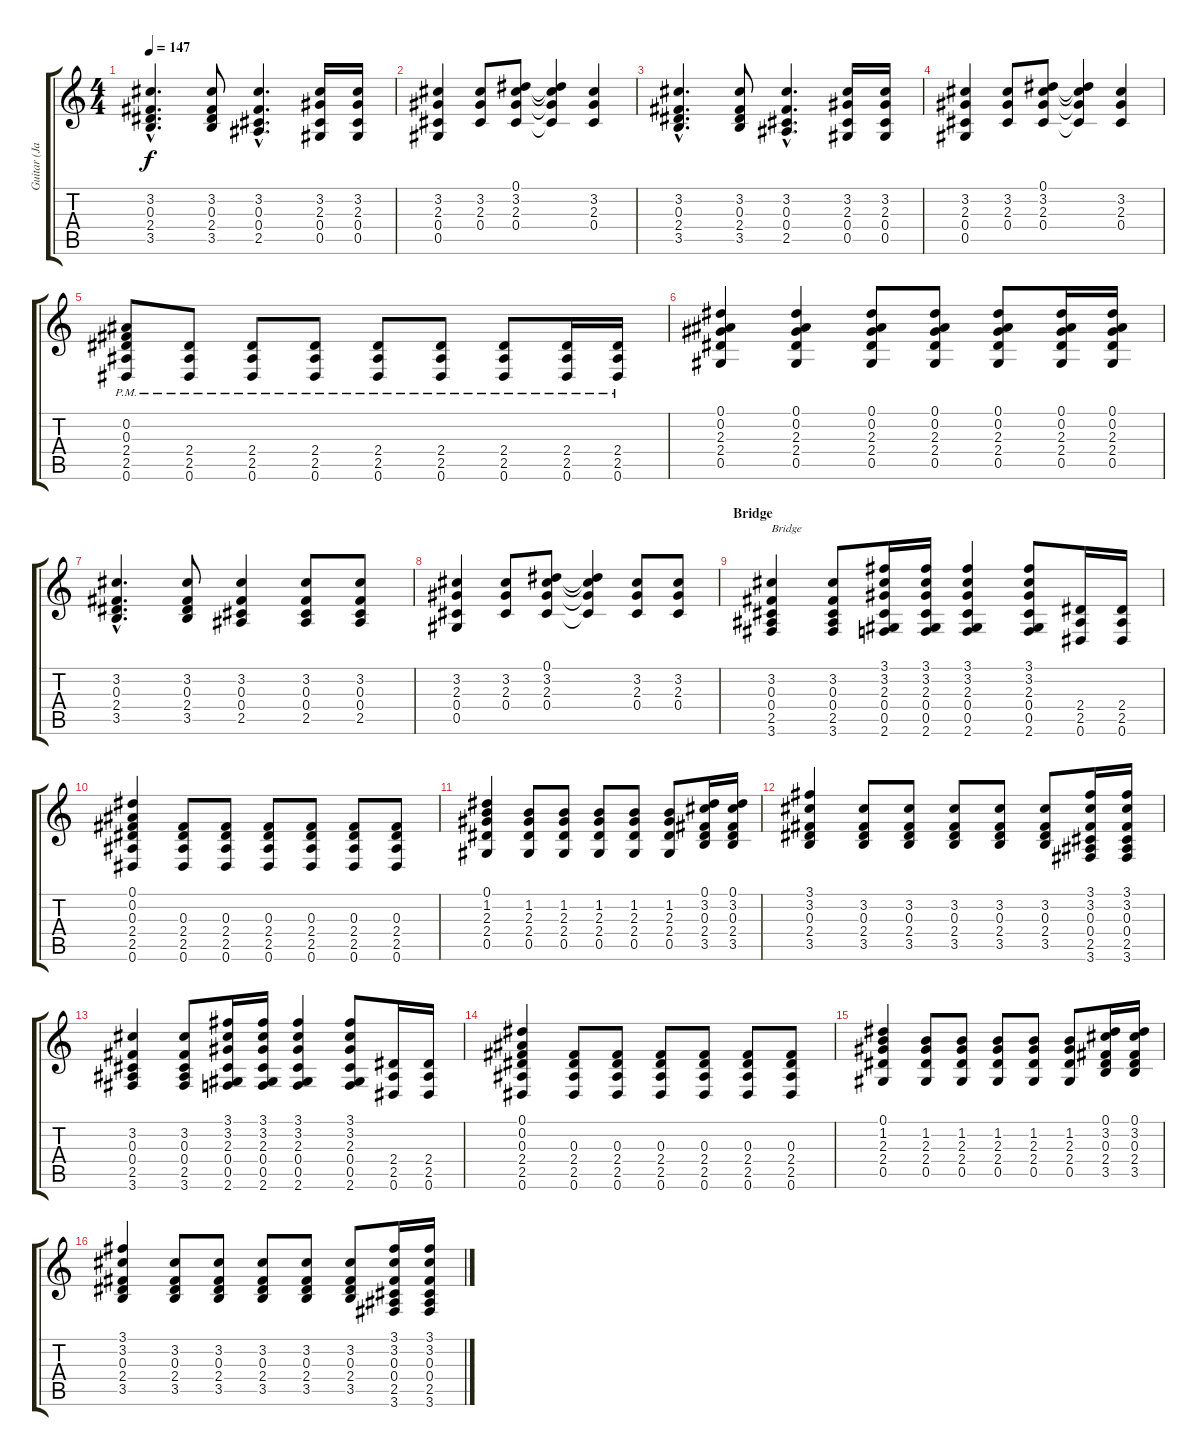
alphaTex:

\track ("Guitar (James)" "Guitar (Ja") {instrument electricguitarjazz}
\staff {score tabs}
\tuning (Eb4 Bb3 Gb3 Db3 Ab2 Eb2) {hide}
\ts (4 4)
\tempo 147
\clef g2
\ks c
(3.2{hac} 0.3{hac} 2.4{hac} 3.5{hac}).4{d dy f} (3.2 0.3 2.4 3.5).8 (3.2{hac} 0.3{hac} 0.4{hac} 2.5{hac}).4{d} (3.2 2.3 0.4 0.5).16 (3.2 2.3 0.4 0.5).16 |
(3.2 2.3 0.4 0.5).4 (3.2 2.3 0.4).8 (0.1 3.2 2.3 0.4).8 (0.1{t} 3.2{t} 2.3{t} 0.4{t}).4 (3.2 2.3 0.4).4 |
(3.2{hac} 0.3{hac} 2.4{hac} 3.5{hac}).4{d} (3.2 0.3 2.4 3.5).8 (3.2{hac} 0.3{hac} 0.4{hac} 2.5{hac}).4{d} (3.2 2.3 0.4 0.5).16 (3.2 2.3 0.4 0.5).16 |
(3.2 2.3 0.4 0.5).4 (3.2 2.3 0.4).8 (0.1 3.2 2.3 0.4).8 (0.1{t} 3.2{t} 2.3{t} 0.4{t}).4 (3.2 2.3 0.4).4 |
(0.2 0.3 2.4 2.5{pm} 0.6).8 (2.4 2.5{pm} 0.6).8 (2.4 2.5{pm} 0.6).8 (2.4 2.5{pm} 0.6).8 (2.4 2.5{pm} 0.6).8 (2.4 2.5{pm} 0.6).8 (2.4 2.5{pm} 0.6).8 (2.4 2.5{pm} 0.6).16 (2.4 2.5{pm} 0.6).16 |
(0.1 0.2 2.3 2.4 0.5).4 (0.1 0.2 2.3 2.4 0.5).4 (0.1 0.2 2.3 2.4 0.5).8 (0.1 0.2 2.3 2.4 0.5).8 (0.1 0.2 2.3 2.4 0.5).8 (0.1 0.2 2.3 2.4 0.5).16 (0.1 0.2 2.3 2.4 0.5).16 |
(3.2{hac} 0.3{hac} 2.4{hac} 3.5{hac}).4{d} (3.2 0.3 2.4 3.5).8 (3.2 0.3 0.4 2.5).4 (3.2 0.3 0.4 2.5).8 (3.2 0.3 0.4 2.5).8 |
(3.2 2.3 0.4 0.5).4 (3.2 2.3 0.4).8 (0.1 3.2 2.3 0.4).8 (0.1{t} 3.2{t} 2.3{t} 0.4{t}).4 (3.2 2.3 0.4).8 (3.2 2.3 0.4).8 |
\section ("" "Bridge")
(3.2 0.3 0.4 2.5 3.6).4{txt "Bridge"} (3.2 0.3 0.4 2.5 3.6).8 (3.1 3.2 2.3 0.4 0.5 2.6).16 (3.1 3.2 2.3 0.4 0.5 2.6).16 (3.1 3.2 2.3 0.4 0.5 2.6).4 (3.1 3.2 2.3 0.4 0.5 2.6).8 (2.4 2.5 0.6).16 (2.4 2.5 0.6).16 |
(0.1 0.2 0.3 2.4 2.5 0.6).4 (0.3 2.4 2.5 0.6).8 (0.3 2.4 2.5 0.6).8 (0.3 2.4 2.5 0.6).8 (0.3 2.4 2.5 0.6).8 (0.3 2.4 2.5 0.6).8 (0.3 2.4 2.5 0.6).8 |
(0.1 1.2 2.3 2.4 0.5).4 (1.2 2.3 2.4 0.5).8 (1.2 2.3 2.4 0.5).8 (1.2 2.3 2.4 0.5).8 (1.2 2.3 2.4 0.5).8 (1.2 2.3 2.4 0.5).8 (0.1 3.2 0.3 2.4 3.5).16 (0.1 3.2 0.3 2.4 3.5).16 |
(3.1 3.2 0.3 2.4 3.5).4 (3.2 0.3 2.4 3.5).8 (3.2 0.3 2.4 3.5).8 (3.2 0.3 2.4 3.5).8 (3.2 0.3 2.4 3.5).8 (3.2 0.3 2.4 3.5).8 (3.1 3.2 0.3 0.4 2.5 3.6).16 (3.1 3.2 0.3 0.4 2.5 3.6).16 |
(3.2 0.3 0.4 2.5 3.6).4 (3.2 0.3 0.4 2.5 3.6).8 (3.1 3.2 2.3 0.4 0.5 2.6).16 (3.1 3.2 2.3 0.4 0.5 2.6).16 (3.1 3.2 2.3 0.4 0.5 2.6).4 (3.1 3.2 2.3 0.4 0.5 2.6).8 (2.4 2.5 0.6).16 (2.4 2.5 0.6).16 |
(0.1 0.2 0.3 2.4 2.5 0.6).4 (0.3 2.4 2.5 0.6).8 (0.3 2.4 2.5 0.6).8 (0.3 2.4 2.5 0.6).8 (0.3 2.4 2.5 0.6).8 (0.3 2.4 2.5 0.6).8 (0.3 2.4 2.5 0.6).8 |
(0.1 1.2 2.3 2.4 0.5).4 (1.2 2.3 2.4 0.5).8 (1.2 2.3 2.4 0.5).8 (1.2 2.3 2.4 0.5).8 (1.2 2.3 2.4 0.5).8 (1.2 2.3 2.4 0.5).8 (0.1 3.2 0.3 2.4 3.5).16 (0.1 3.2 0.3 2.4 3.5).16 |
(3.1 3.2 0.3 2.4 3.5).4 (3.2 0.3 2.4 3.5).8 (3.2 0.3 2.4 3.5).8 (3.2 0.3 2.4 3.5).8 (3.2 0.3 2.4 3.5).8 (3.2 0.3 2.4 3.5).8 (3.1 3.2 0.3 0.4 2.5 3.6).16 (3.1 3.2 0.3 0.4 2.5 3.6).16
